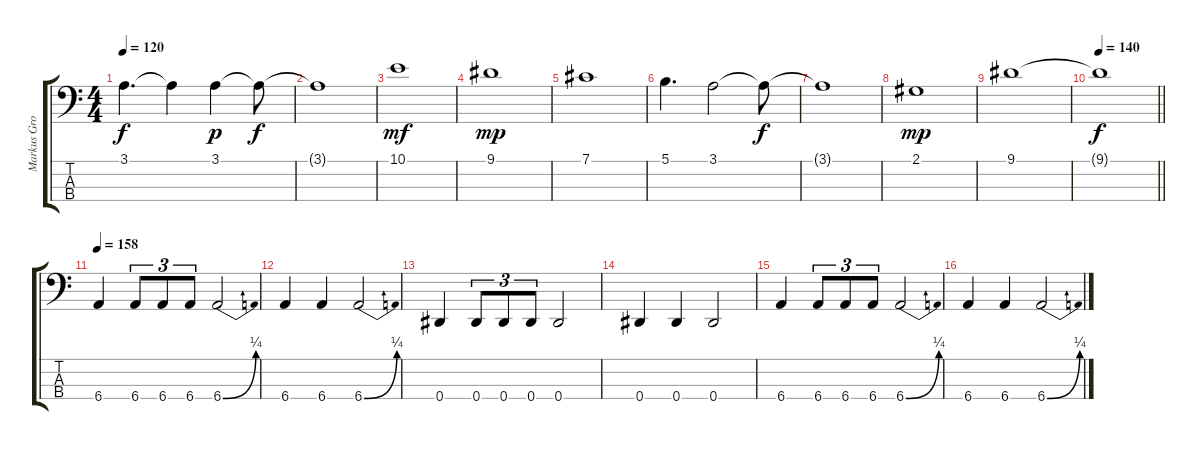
\track ("Markus Grosskopf" "Markus Gro") {instrument electricbasspick}
\staff {score tabs}
\tuning (Gb2 Db2 Ab1 Eb1) {hide}
\ts (4 4)
\tempo 120
\clef f4
\ks c
3.1{t}.4{d dy f} 3.1{t}.4 3.1.4{dy p} 3.1{t}.8{dy f} |
3.1{t}.1 |
10.1.1{dy mf} |
9.1.1{dy mp} |
7.1.1 |
5.1.4{d} 3.1.2 3.1{t}.8{dy f} |
3.1{t}.1 |
2.1.1{dy mp} |
9.1.1 |
\tempo 140
\barLineRight lightlight
9.1{t}.1{dy f} |
\section ("" "")
\tempo 158
6.4.4 6.4.8{tu (3 2)} 6.4.8{tu (3 2)} 6.4.8{tu (3 2)} 6.4{be (bend 0 0 60 1)}.2 |
6.4.4 6.4.4 6.4{be (bend 0 0 60 1)}.2 |
0.4.4 0.4.8{tu (3 2)} 0.4.8{tu (3 2)} 0.4.8{tu (3 2)} 0.4.2 |
0.4.4 0.4.4 0.4.2 |
6.4.4 6.4.8{tu (3 2)} 6.4.8{tu (3 2)} 6.4.8{tu (3 2)} 6.4{be (bend 0 0 60 1)}.2 |
6.4.4 6.4.4 6.4{be (bend 0 0 60 1)}.2
